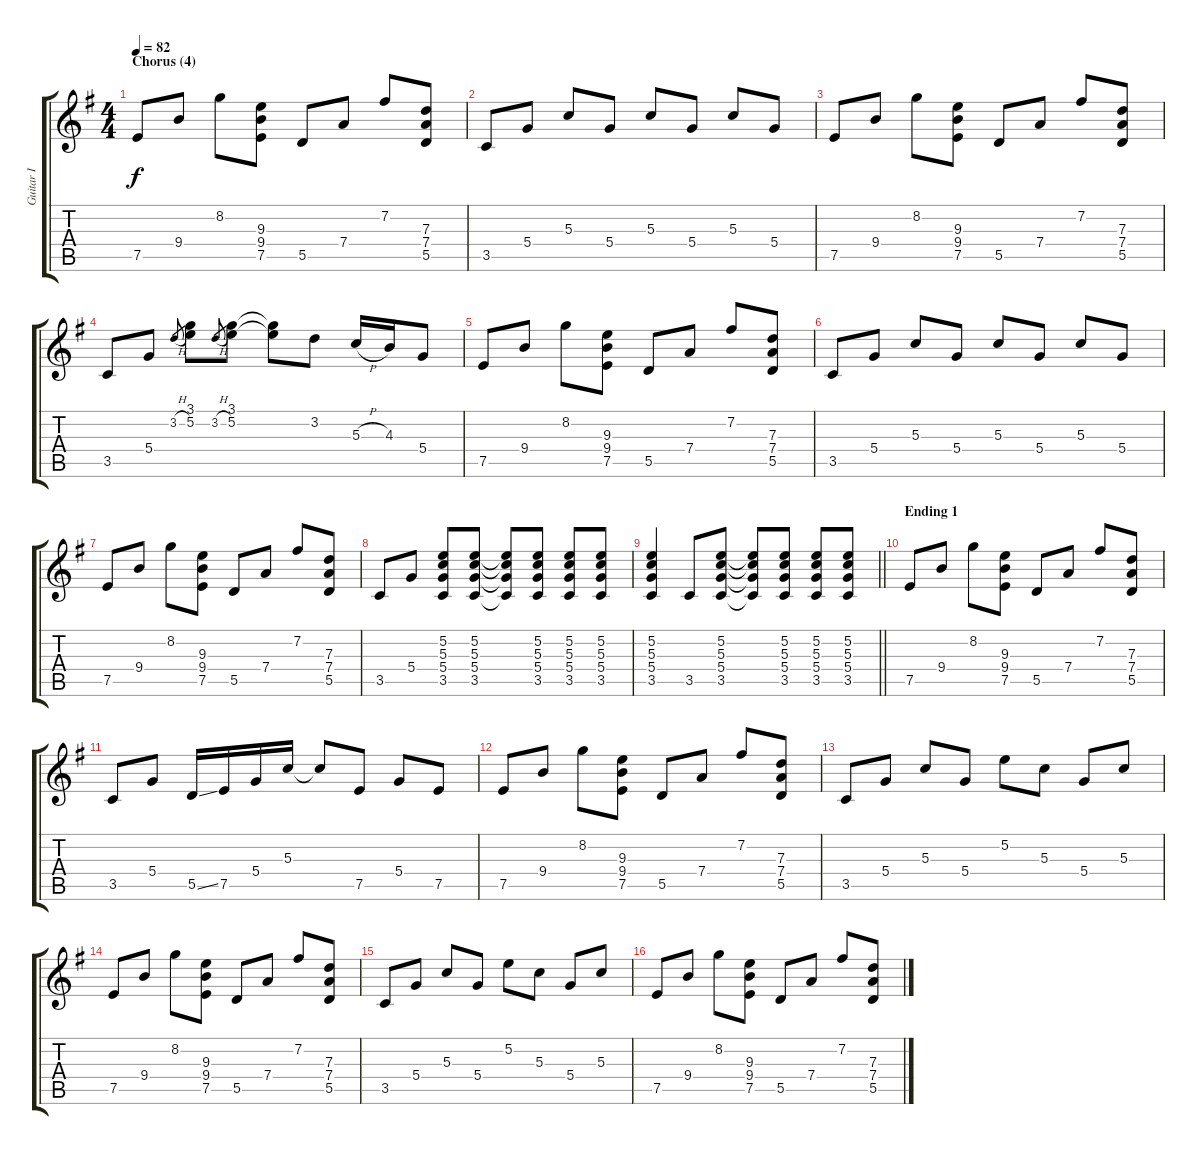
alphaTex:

\track ("Guitar I" "Guitar I") {instrument acousticguitarsteel}
\staff {score tabs}
\tuning (E4 B3 G3 D3 A2 E2) {hide}
\ts (4 4)
\section ("" "Chorus (4)")
\tempo 82
\clef g2
\ks eminor
7.5.8{dy f} 9.4.8 8.2.8 (9.3 9.4 7.5).8 5.5.8 7.4.8 7.2.8 (7.3 7.4 5.5).8 |
3.5.8 5.4.8 5.3.8 5.4.8 5.3.8 5.4.8 5.3.8 5.4.8 |
7.5.8 9.4.8 8.2.8 (9.3 9.4 7.5).8 5.5.8 7.4.8 7.2.8 (7.3 7.4 5.5).8 |
3.5.8 5.4.8 3.2{h}.8{gr} (3.1 5.2).8 3.2{h}.8{gr} (3.1 5.2).8 (3.1{t} 5.2{t}).8 3.2.8 5.3{h}.16 4.3.16 5.4.8 |
7.5.8 9.4.8 8.2.8 (9.3 9.4 7.5).8 5.5.8 7.4.8 7.2.8 (7.3 7.4 5.5).8 |
3.5.8 5.4.8 5.3.8 5.4.8 5.3.8 5.4.8 5.3.8 5.4.8 |
7.5.8 9.4.8 8.2.8 (9.3 9.4 7.5).8 5.5.8 7.4.8 7.2.8 (7.3 7.4 5.5).8 |
3.5.8 5.4.8 (5.2 5.3 5.4 3.5).8 (5.2 5.3 5.4 3.5).8 (5.2{t} 5.3{t} 5.4{t} 3.5{t}).8 (5.2 5.3 5.4 3.5).8 (5.2 5.3 5.4 3.5).8 (5.2 5.3 5.4 3.5).8 |
\barLineRight lightlight
(5.2 5.3 5.4 3.5).4 3.5.8 (5.2 5.3 5.4 3.5).8 (5.2{t} 5.3{t} 5.4{t} 3.5{t}).8 (5.2 5.3 5.4 3.5).8 (5.2 5.3 5.4 3.5).8 (5.2 5.3 5.4 3.5).8 |
\section ("" "Ending 1")
7.5.8 9.4.8 8.2.8 (9.3 9.4 7.5).8 5.5.8 7.4.8 7.2.8 (7.3 7.4 5.5).8 |
3.5.8 5.4.8 5.5{ss}.16 7.5.16 5.4.16 5.3.16 5.3{t}.8 7.5.8 5.4.8 7.5.8 |
7.5.8 9.4.8 8.2.8 (9.3 9.4 7.5).8 5.5.8 7.4.8 7.2.8 (7.3 7.4 5.5).8 |
3.5.8 5.4.8 5.3.8 5.4.8 5.2.8 5.3.8 5.4.8 5.3.8 |
7.5.8 9.4.8 8.2.8 (9.3 9.4 7.5).8 5.5.8 7.4.8 7.2.8 (7.3 7.4 5.5).8 |
3.5.8 5.4.8 5.3.8 5.4.8 5.2.8 5.3.8 5.4.8 5.3.8 |
7.5.8 9.4.8 8.2.8 (9.3 9.4 7.5).8 5.5.8 7.4.8 7.2.8 (7.3 7.4 5.5).8
